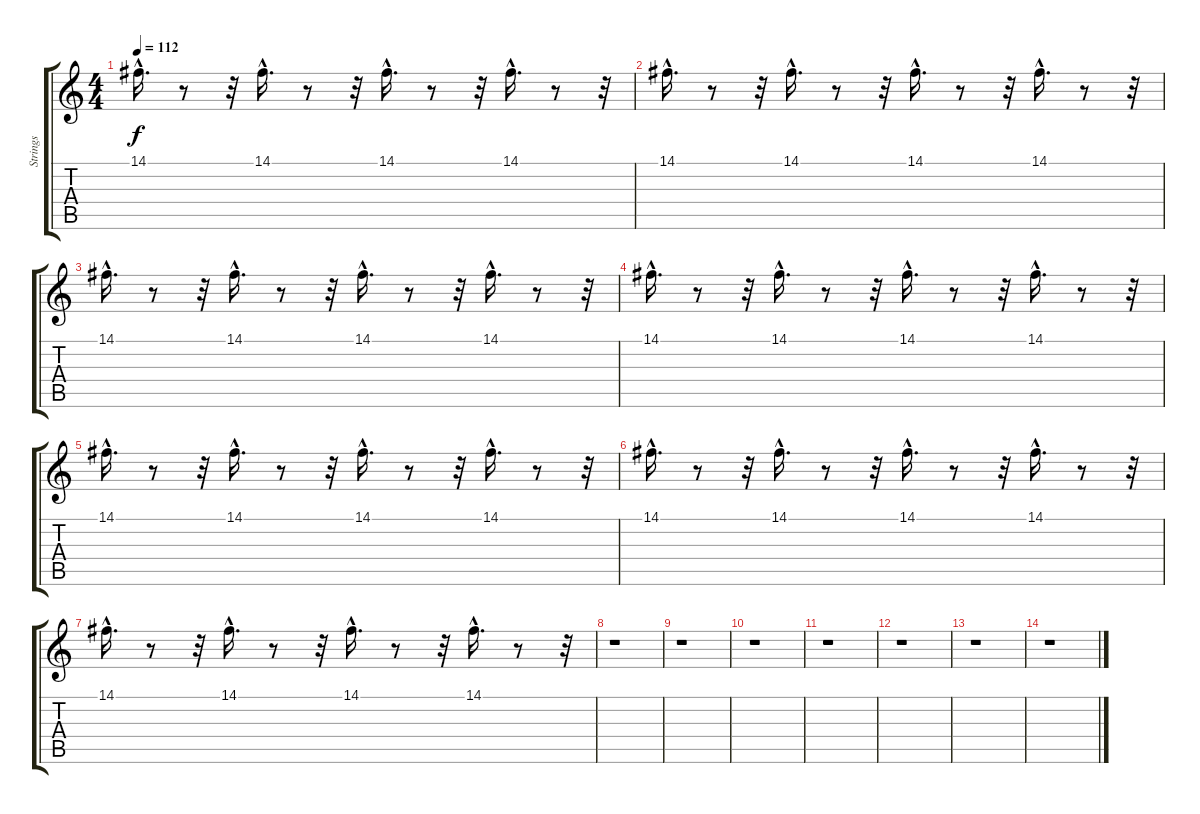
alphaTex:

\track ("Strings" "Strings") {instrument stringensemble1}
\staff {score tabs}
\tuning (E4 B3 G3 D3 A2 E2) {hide}
\ts (4 4)
\tempo 112
\clef g2
\ks c
14.1{hac}.16{d dy f} r.8 r.32 14.1{hac}.16{d} r.8 r.32 14.1{hac}.16{d} r.8 r.32 14.1{hac}.16{d} r.8 r.32 |
14.1{hac}.16{d} r.8 r.32 14.1{hac}.16{d} r.8 r.32 14.1{hac}.16{d} r.8 r.32 14.1{hac}.16{d} r.8 r.32 |
14.1{hac}.16{d} r.8 r.32 14.1{hac}.16{d} r.8 r.32 14.1{hac}.16{d} r.8 r.32 14.1{hac}.16{d} r.8 r.32 |
14.1{hac}.16{d} r.8 r.32 14.1{hac}.16{d} r.8 r.32 14.1{hac}.16{d} r.8 r.32 14.1{hac}.16{d} r.8 r.32 |
14.1{hac}.16{d} r.8 r.32 14.1{hac}.16{d} r.8 r.32 14.1{hac}.16{d} r.8 r.32 14.1{hac}.16{d} r.8 r.32 |
14.1{hac}.16{d} r.8 r.32 14.1{hac}.16{d} r.8 r.32 14.1{hac}.16{d} r.8 r.32 14.1{hac}.16{d} r.8 r.32 |
14.1{hac}.16{d} r.8 r.32 14.1{hac}.16{d} r.8 r.32 14.1{hac}.16{d} r.8 r.32 14.1{hac}.16{d} r.8 r.32 |
r.1 |
r.1 |
r.1 |
r.1 |
r.1 |
r.1 |
r.1
